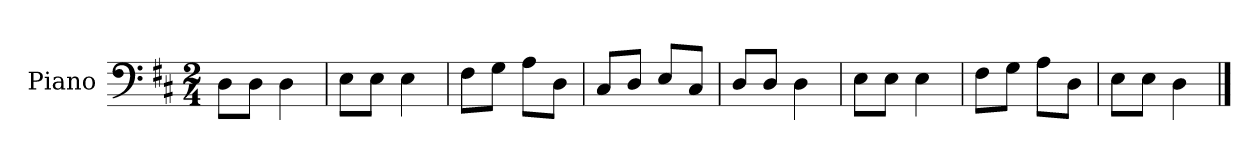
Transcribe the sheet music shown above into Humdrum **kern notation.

**kern
*part1
*staff1
*I"Piano
*I'Pno
*clefF4
*k[f#c#]
*M2/4
=1
8D\L
8D\J
4D\
=2
8E\L
8E\J
4E\
=3
8F#\L
8G\J
8A\L
8D\J
=4
8C#/L
8D/J
8E/L
8C#/J
=5
8D/L
8D/J
4D\
=6
8E\L
8E\J
4E\
=7
8F#\L
8G\J
8A\L
8D\J
=8
8E\L
8E\J
4D\
==
*-
